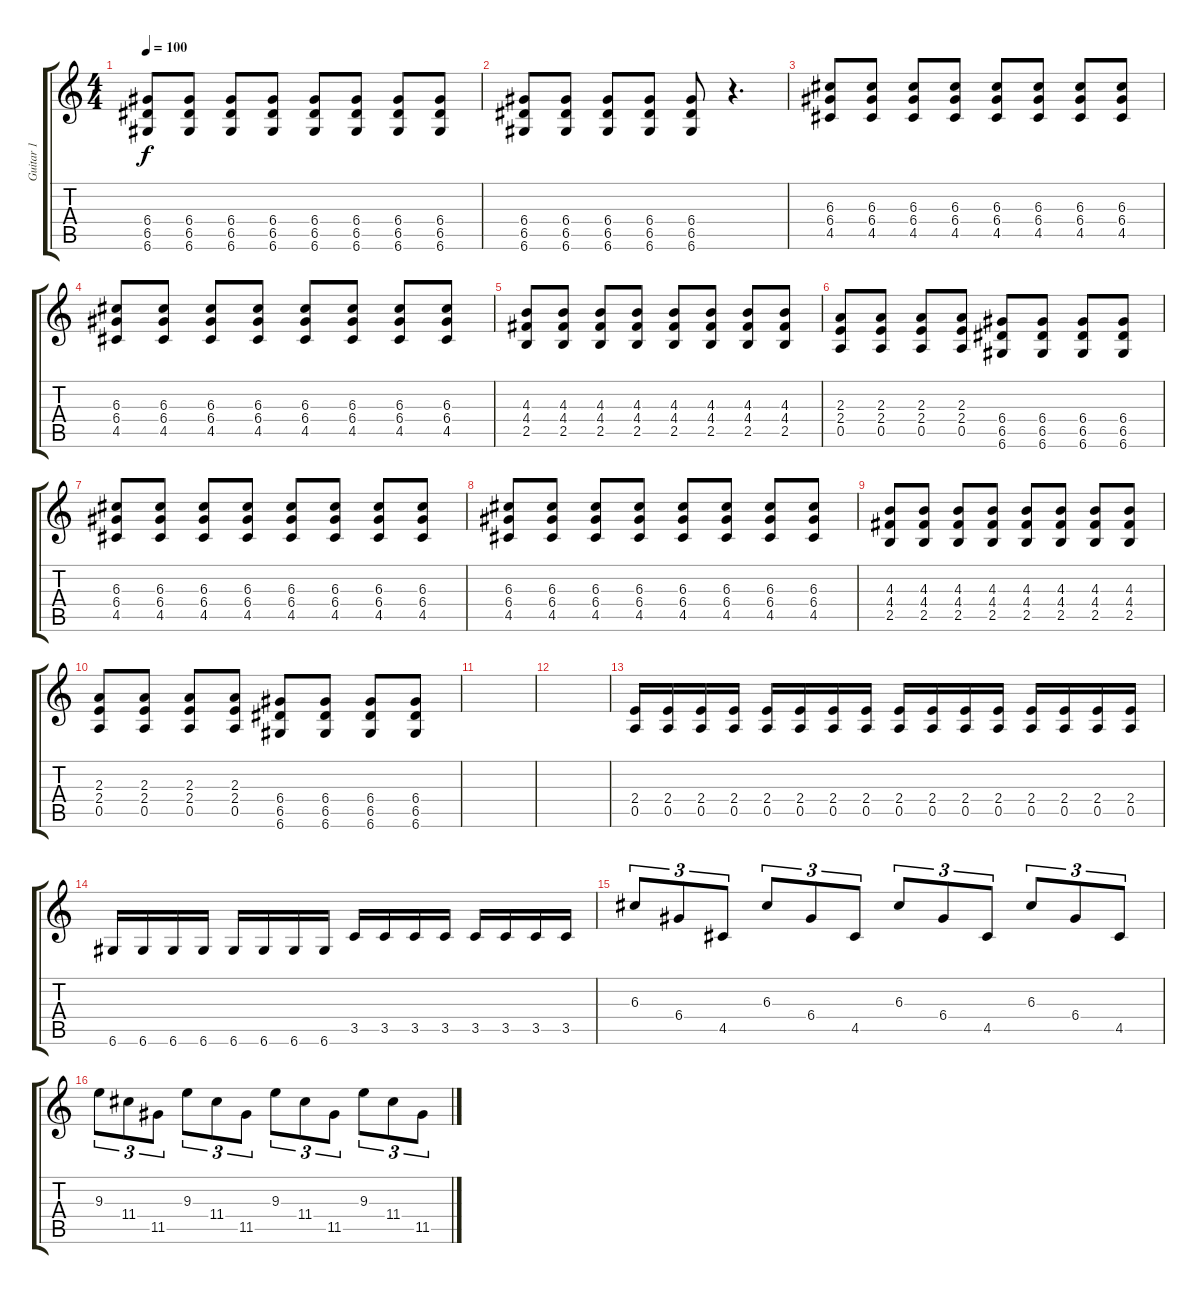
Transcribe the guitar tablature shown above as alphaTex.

\track ("Guitar 1" "Guitar 1") {instrument distortionguitar}
\staff {score tabs}
\tuning (E4 B3 G3 D3 A2 D2) {hide}
\ts (4 4)
\tempo 100
\clef g2
\ks c
(6.4 6.5 6.6).8{dy f} (6.4 6.5 6.6).8 (6.4 6.5 6.6).8 (6.4 6.5 6.6).8 (6.4 6.5 6.6).8 (6.4 6.5 6.6).8 (6.4 6.5 6.6).8 (6.4 6.5 6.6).8 |
(6.4 6.5 6.6).8 (6.4 6.5 6.6).8 (6.4 6.5 6.6).8 (6.4 6.5 6.6).8 (6.4 6.5 6.6).8 r.4{d} |
(6.3 6.4 4.5).8 (6.3 6.4 4.5).8 (6.3 6.4 4.5).8 (6.3 6.4 4.5).8 (6.3 6.4 4.5).8 (6.3 6.4 4.5).8 (6.3 6.4 4.5).8 (6.3 6.4 4.5).8 |
(6.3 6.4 4.5).8 (6.3 6.4 4.5).8 (6.3 6.4 4.5).8 (6.3 6.4 4.5).8 (6.3 6.4 4.5).8 (6.3 6.4 4.5).8 (6.3 6.4 4.5).8 (6.3 6.4 4.5).8 |
(4.3 4.4 2.5).8 (4.3 4.4 2.5).8 (4.3 4.4 2.5).8 (4.3 4.4 2.5).8 (4.3 4.4 2.5).8 (4.3 4.4 2.5).8 (4.3 4.4 2.5).8 (4.3 4.4 2.5).8 |
(2.3 2.4 0.5).8 (2.3 2.4 0.5).8 (2.3 2.4 0.5).8 (2.3 2.4 0.5).8 (6.4 6.5 6.6).8 (6.4 6.5 6.6).8 (6.4 6.5 6.6).8 (6.4 6.5 6.6).8 |
(6.3 6.4 4.5).8 (6.3 6.4 4.5).8 (6.3 6.4 4.5).8 (6.3 6.4 4.5).8 (6.3 6.4 4.5).8 (6.3 6.4 4.5).8 (6.3 6.4 4.5).8 (6.3 6.4 4.5).8 |
(6.3 6.4 4.5).8 (6.3 6.4 4.5).8 (6.3 6.4 4.5).8 (6.3 6.4 4.5).8 (6.3 6.4 4.5).8 (6.3 6.4 4.5).8 (6.3 6.4 4.5).8 (6.3 6.4 4.5).8 |
(4.3 4.4 2.5).8 (4.3 4.4 2.5).8 (4.3 4.4 2.5).8 (4.3 4.4 2.5).8 (4.3 4.4 2.5).8 (4.3 4.4 2.5).8 (4.3 4.4 2.5).8 (4.3 4.4 2.5).8 |
(2.3 2.4 0.5).8 (2.3 2.4 0.5).8 (2.3 2.4 0.5).8 (2.3 2.4 0.5).8 (6.4 6.5 6.6).8 (6.4 6.5 6.6).8 (6.4 6.5 6.6).8 (6.4 6.5 6.6).8 |
|
|
(2.4 0.5).16 (2.4 0.5).16 (2.4 0.5).16 (2.4 0.5).16 (2.4 0.5).16 (2.4 0.5).16 (2.4 0.5).16 (2.4 0.5).16 (2.4 0.5).16 (2.4 0.5).16 (2.4 0.5).16 (2.4 0.5).16 (2.4 0.5).16 (2.4 0.5).16 (2.4 0.5).16 (2.4 0.5).16 |
6.6.16 6.6.16 6.6.16 6.6.16 6.6.16 6.6.16 6.6.16 6.6.16 3.5.16 3.5.16 3.5.16 3.5.16 3.5.16 3.5.16 3.5.16 3.5.16 |
6.3.8{tu (3 2)} 6.4.8{tu (3 2)} 4.5.8{tu (3 2)} 6.3.8{tu (3 2)} 6.4.8{tu (3 2)} 4.5.8{tu (3 2)} 6.3.8{tu (3 2)} 6.4.8{tu (3 2)} 4.5.8{tu (3 2)} 6.3.8{tu (3 2)} 6.4.8{tu (3 2)} 4.5.8{tu (3 2)} |
9.3.8{tu (3 2)} 11.4.8{tu (3 2)} 11.5.8{tu (3 2)} 9.3.8{tu (3 2)} 11.4.8{tu (3 2)} 11.5.8{tu (3 2)} 9.3.8{tu (3 2)} 11.4.8{tu (3 2)} 11.5.8{tu (3 2)} 9.3.8{tu (3 2)} 11.4.8{tu (3 2)} 11.5.8{tu (3 2)}
